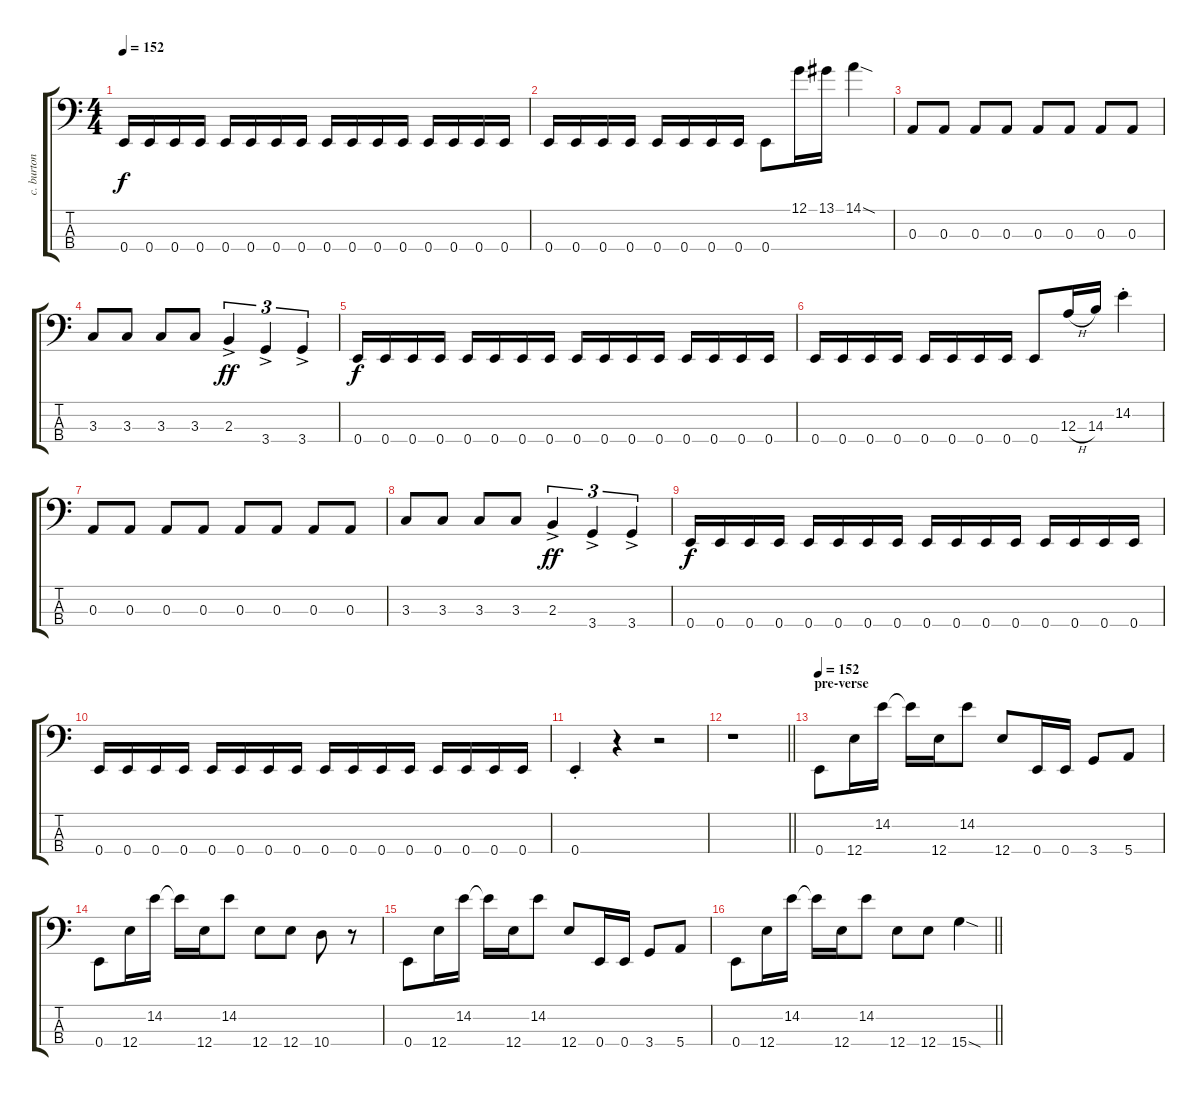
\track ("c. burton - bass" "c. burton ") {instrument electricbassfinger}
\staff {score tabs}
\tuning (G2 D2 A1 E1) {hide}
\ts (4 4)
\tempo 152
\clef f4
\ks c
0.4.16{dy f} 0.4.16 0.4.16 0.4.16 0.4.16 0.4.16 0.4.16 0.4.16 0.4.16 0.4.16 0.4.16 0.4.16 0.4.16 0.4.16 0.4.16 0.4.16 |
0.4.16 0.4.16 0.4.16 0.4.16 0.4.16 0.4.16 0.4.16 0.4.16 0.4.8 12.1.16 13.1.16 14.1{sod}.4 |
0.3.8 0.3.8 0.3.8 0.3.8 0.3.8 0.3.8 0.3.8 0.3.8 |
3.3.8 3.3.8 3.3.8 3.3.8 2.3{ac}.4{tu (3 2) dy ff} 3.4{ac}.4{tu (3 2)} 3.4{ac}.4{tu (3 2)} |
0.4.16{dy f} 0.4.16 0.4.16 0.4.16 0.4.16 0.4.16 0.4.16 0.4.16 0.4.16 0.4.16 0.4.16 0.4.16 0.4.16 0.4.16 0.4.16 0.4.16 |
0.4.16 0.4.16 0.4.16 0.4.16 0.4.16 0.4.16 0.4.16 0.4.16 0.4.8 12.3{h}.16 14.3.16 14.2{st}.4 |
0.3.8 0.3.8 0.3.8 0.3.8 0.3.8 0.3.8 0.3.8 0.3.8 |
3.3.8 3.3.8 3.3.8 3.3.8 2.3{ac}.4{tu (3 2) dy ff} 3.4{ac}.4{tu (3 2)} 3.4{ac}.4{tu (3 2)} |
0.4.16{dy f} 0.4.16 0.4.16 0.4.16 0.4.16 0.4.16 0.4.16 0.4.16 0.4.16 0.4.16 0.4.16 0.4.16 0.4.16 0.4.16 0.4.16 0.4.16 |
0.4.16 0.4.16 0.4.16 0.4.16 0.4.16 0.4.16 0.4.16 0.4.16 0.4.16 0.4.16 0.4.16 0.4.16 0.4.16 0.4.16 0.4.16 0.4.16 |
0.4{st}.4 r.4 r.2 |
\barLineRight lightlight
r.1 |
\section ("" "pre-verse")
\tempo 152
0.4.8 12.4.16 14.2.16 14.2{t}.16 12.4.16 14.2.8 12.4.8 0.4.16 0.4.16 3.4.8 5.4.8 |
0.4.8 12.4.16 14.2.16 14.2{t}.16 12.4.16 14.2.8 12.4.8 12.4.8 10.4.8 r.8 |
0.4.8 12.4.16 14.2.16 14.2{t}.16 12.4.16 14.2.8 12.4.8 0.4.16 0.4.16 3.4.8 5.4.8 |
\barLineRight lightlight
0.4.8 12.4.16 14.2.16 14.2{t}.16 12.4.16 14.2.8 12.4.8 12.4.8 15.4{sod}.4
